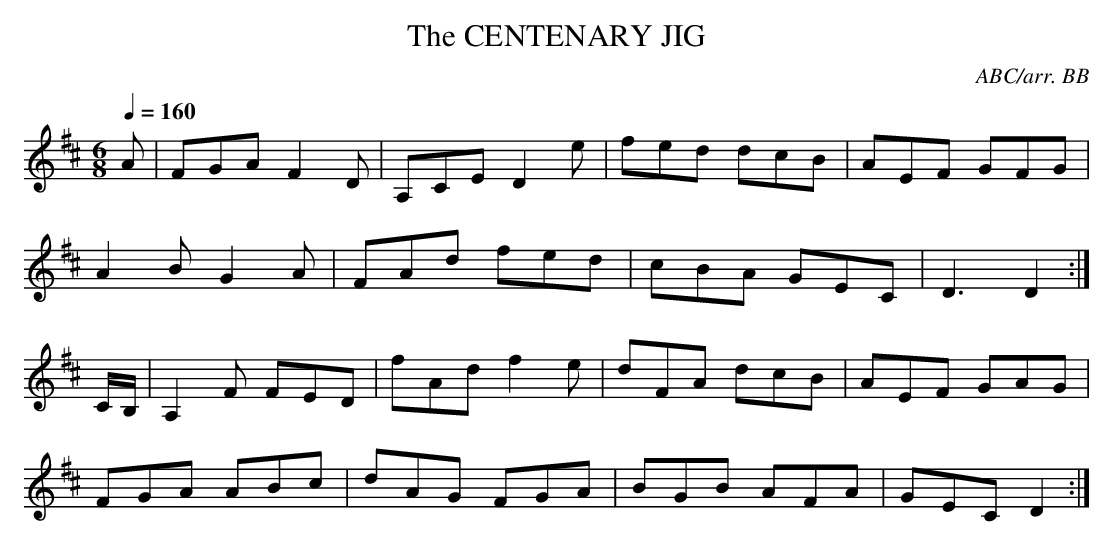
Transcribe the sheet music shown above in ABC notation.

X:1
T:CENTENARY JIG, The
C:ABC/arr. BB
Q:1/4=160
L:1/8
M:6/8
K:D
A|FGA F2D|A,CE D2e|fed dcB|AEF GFG|
A2B G2A|FAd fed|cBA GEC|D3 D2:|
C/B,/|A,2F FED|fAd f2e|dFA dcB|AEF GAG|
FGA ABc|dAG FGA|BGB AFA|GEC D2:|
